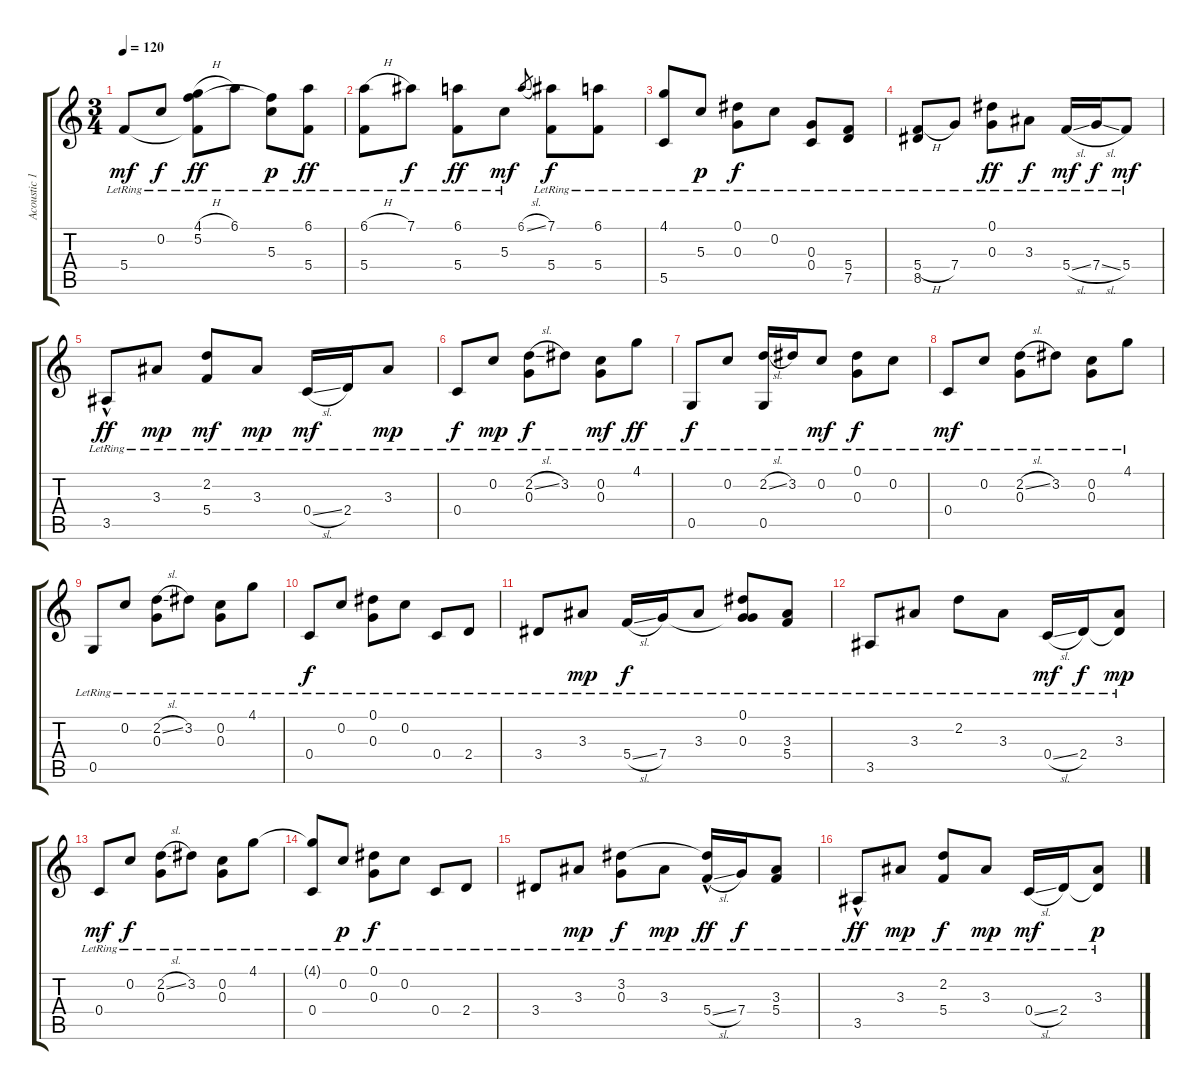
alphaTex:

\track ("Acoustic 1" "Acoustic 1") {instrument acousticguitarsteel}
\staff {score tabs}
\tuning (Eb4 C4 G3 C3 G2 C2) {hide}
\ts (3 4)
\tempo 120
\clef g2
\ks c
5.4{lr}.8{dy mf} 0.2{lr}.8{dy f} (4.1{h lr} 5.2{lr} 5.4{t}).8{dy ff} 6.1{lr}.8 (5.2{t} 5.3{lr}).8{dy p} (6.1{lr} 5.4{lr}).8{dy ff} |
(6.1{h lr} 5.4{lr}).8 7.1{lr}.8{dy f} (6.1{lr} 5.4{lr}).8{dy ff} 5.3{lr}.8{dy mf} 6.1{sl}.8{gr} (7.1{lr} 5.4{lr}).8{dy f} (6.1{lr} 5.4{lr}).8 |
(4.1{lr} 5.5{lr}).8 5.3{lr}.8{dy p} (0.1{lr} 0.3{lr}).8{dy f} 0.2{lr}.8 (0.3{lr} 0.4{lr}).8 (5.4{lr} 7.5{lr}).8 |
(5.4{h lr} 8.5{lr}).8 7.4{lr}.8 (0.1{lr} 0.3{lr}).8{dy ff} 3.3{lr}.8{dy f} 5.4{sl lr}.16{dy mf} 7.4{sl lr}.16{dy f} 5.4{lr}.8{dy mf} |
3.5{hac lr}.8{dy ff} 3.3{lr}.8{dy mp} (2.2{lr} 5.4{lr}).8{dy mf} 3.3{lr}.8{dy mp} 0.4{sl lr}.16{dy mf} 2.4{lr}.16 3.3{lr}.8{dy mp} |
0.4{lr}.8{dy f} 0.2{lr}.8{dy mp} (2.2{sl lr} 0.3{lr}).8{dy f} 3.2{lr}.8 (0.2{lr} 0.3{lr}).8{dy mf} 4.1{lr}.8{dy ff} |
0.5{lr}.8{dy f} 0.2{lr}.8 (2.2{sl lr} 0.5{lr}).16 3.2{lr}.16 0.2{lr}.8{dy mf} (0.1{lr} 0.3{lr}).8{dy f} 0.2{lr}.8 |
0.4{lr}.8{dy mf} 0.2{lr}.8 (2.2{sl lr} 0.3{lr}).8 3.2{lr}.8 (0.2{lr} 0.3{lr}).8 4.1{lr}.8 |
0.5{lr}.8 0.2{lr}.8 (2.2{sl lr} 0.3{lr}).8 3.2{lr}.8 (0.2{lr} 0.3{lr}).8 4.1{lr}.8 |
0.4{lr}.8{dy f} 0.2{lr}.8 (0.1{lr} 0.3{lr}).8 0.2{lr}.8 0.4{lr}.8 2.4{lr}.8 |
3.4{lr}.8 3.3{lr}.8{dy mp} 5.4{sl lr}.16{dy f} 7.4{lr}.16 3.3{lr}.8 (0.1{lr} 0.3{lr} 7.4{t}).8 (3.3{lr} 5.4{lr}).8 |
3.5{lr}.8 3.3{lr}.8 2.2{lr}.8 3.3{lr}.8 0.4{sl lr}.16{dy mf} 2.4{lr}.16{dy f} (3.3{lr} 2.4{t}).8{dy mp} |
0.4{lr}.8{dy mf} 0.2{lr}.8{dy f} (2.2{sl lr} 0.3{lr}).8 3.2{lr}.8 (0.2{lr} 0.3{lr}).8 4.1{lr}.8 |
(4.1{t} 0.4{lr}).8 0.2{lr}.8{dy p} (0.1{lr} 0.3{lr}).8{dy f} 0.2{lr}.8 0.4{lr}.8 2.4{lr}.8 |
3.4{lr}.8 3.3{lr}.8{dy mp} (3.2{lr} 0.3{lr}).8{dy f} 3.3{lr}.8{dy mp} (3.2{t} 5.4{sl hac lr}).16{dy ff} 7.4{lr}.16{dy f} (3.3{lr} 5.4{lr}).8 |
3.5{hac lr}.8{dy ff} 3.3{lr}.8{dy mp} (2.2{lr} 5.4{lr}).8{dy f} 3.3{lr}.8{dy mp} 0.4{sl lr}.16{dy mf} 2.4{lr}.16 (3.3{lr} 2.4{t}).8{dy p}
